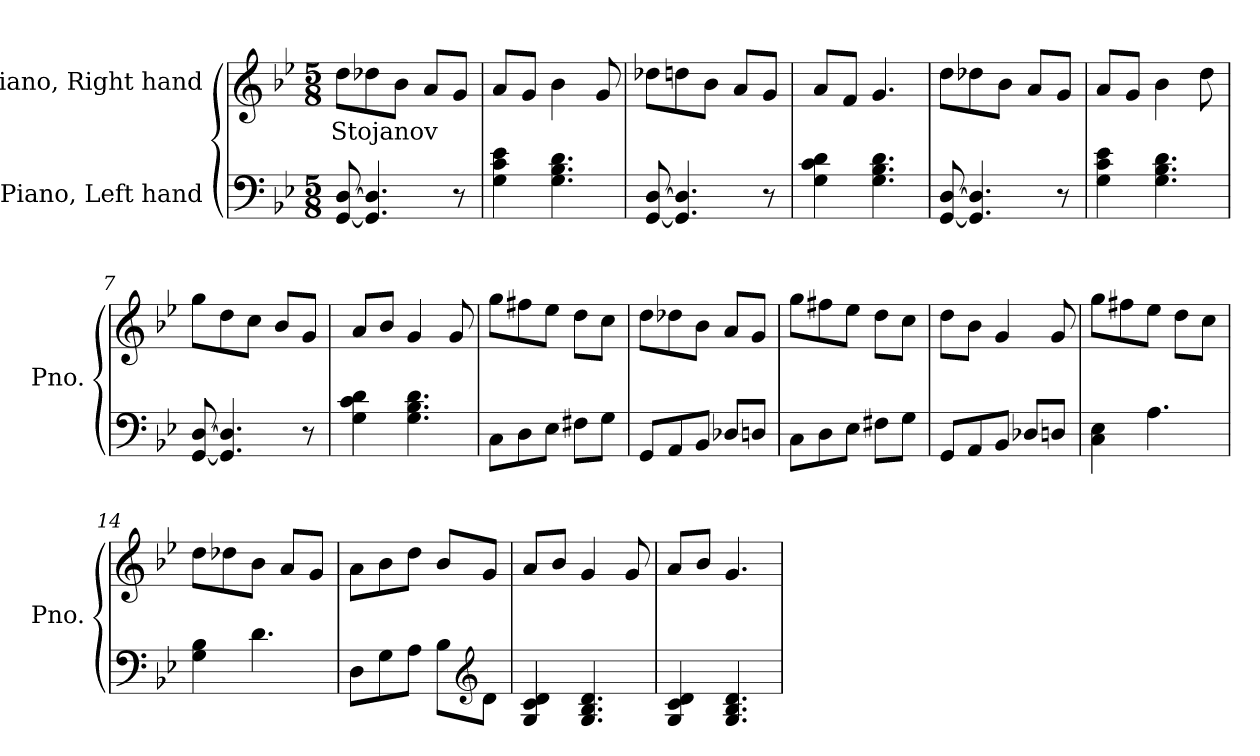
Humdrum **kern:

**kern	**kern	**text
*part2	*part1	*part1
*staff2	*staff1	*staff1
*I"Piano, Left hand	*I"Piano, Right hand	*
*I'Pno.	*I'Pno.	*
*clefF4	*clefG2	*
*k[b-e-]	*k[b-e-]	*
*M5/8	*M5/8	*
*MM100	*MM100	*
=1	=1	=1
!	!	!LO:LY:b
[8GG/ [8D/	8dd\L	Stojanov
4.GG/] 4.D/]	8dd-X\	.
.	8b-\J	.
.	8a/L	.
8r	8g/J	.
=2	=2	=2
4G\ 4c\ 4e-\	8a/L	.
.	8g/J	.
4.G\ 4.B-\ 4.d\	4b-\	.
.	8g/	.
=3	=3	=3
[8GG/ [8D/	8dd-X\L	.
4.GG/] 4.D/]	8ddn\	.
.	8b-\J	.
.	8a/L	.
8r	8g/J	.
=4	=4	=4
4G\ 4c\ 4d\	8a/L	.
.	8f/J	.
4.G\ 4.B-\ 4.d\	4.g/	.
=5	=5	=5
[8GG/ [8D/	8dd\L	.
4.GG/] 4.D/]	8dd-X\	.
.	8b-\J	.
.	8a/L	.
8r	8g/J	.
!!LO:LB:g=z
=6	=6	=6
4G\ 4c\ 4e-\	8a/L	.
.	8g/J	.
4.G\ 4.B-\ 4.d\	4b-\	.
.	8dd\	.
=7	=7	=7
[8GG/ [8D/	8gg\L	.
4.GG/] 4.D/]	8dd\	.
.	8cc\J	.
.	8b-/L	.
8r	8g/J	.
=8	=8	=8
4G\ 4c\ 4d\	8a/L	.
.	8b-/J	.
4.G\ 4.B-\ 4.d\	4g/	.
.	8g/	.
=9	=9	=9
8C\L	8gg\L	.
8D\	8ff#X\	.
8E-\J	8ee-\J	.
8F#X\L	8dd\L	.
8G\J	8cc\J	.
=10	=10	=10
8GG/L	8dd\L	.
8AA/	8dd-X\	.
8BB-/J	8b-\J	.
8D-X/L	8a/L	.
8Dn/J	8g/J	.
=11	=11	=11
8C\L	8gg\L	.
8D\	8ff#X\	.
8E-\J	8ee-\J	.
8F#X\L	8dd\L	.
8G\J	8cc\J	.
!!LO:LB:g=z
=12	=12	=12
8GG/L	8dd\L	.
8AA/	8b-\J	.
8BB-/J	4g/	.
8D-X/L	.	.
8Dn/J	8g/	.
=13	=13	=13
4C\ 4E-\	8gg\L	.
.	8ff#X\	.
4.A\	8ee-\J	.
.	8dd\L	.
.	8cc\J	.
=14	=14	=14
4G\ 4B-\	8dd\L	.
.	8dd-X\	.
4.d\	8b-\J	.
.	8a/L	.
.	8g/J	.
=15	=15	=15
8D\L	8a\L	.
8G\	8b-\	.
8A\J	8dd\J	.
8B-\L	8b-/L	.
*clefG2	*	*
8d\J	8g/J	.
=16	=16	=16
4G/ 4c/ 4d/	8a/L	.
.	8b-/J	.
4.G/ 4.B-/ 4.d/	4g/	.
.	8g/	.
=17	=17	=17
4G/ 4c/ 4d/	8a/L	.
.	8b-/J	.
4.G/ 4.B-/ 4.d/	4.g/	.
=	=	=
*-	*-	*-
